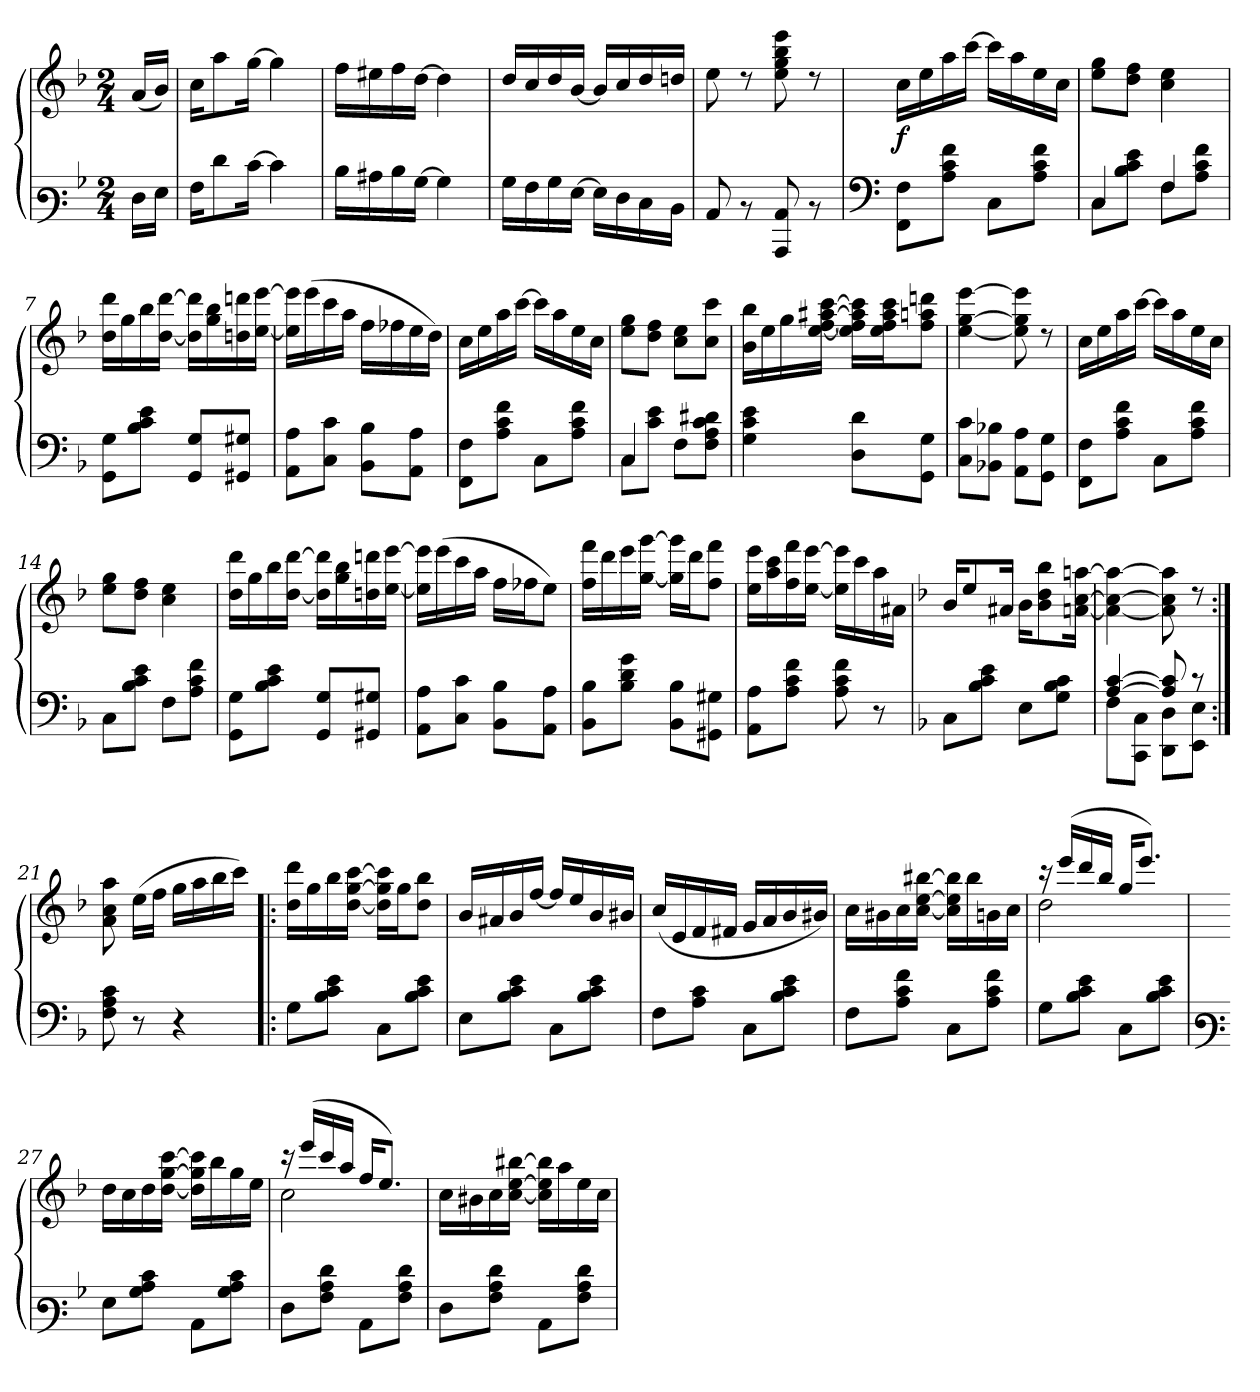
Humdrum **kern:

**kern	**kern	**dynam
*part1	*part1	*part1
*staff2	*staff1	*staff1/2
*clefF3	*clefG3	*
*k[b-]	*k[b-]	*
*M2/4	*M2/4	*
=	=	=
16F\LL	(<16f/LL	.
16G\JJ	16g/JJ)	.
=1	=1	=1
16A\KL	16a\KL	.
8f\	8ff\	.
[>16e\Jk	[>16ee\Jk	.
4e\]	4ee\]	.
=2	=2	=2
16d\LL	16dd\LL	.
16c#X\	16cc#X\	.
16d\	16dd\	.
[>16B-\JJ	[>16b-\JJ	.
4B-\]	4b-\]	.
=3	=3	=3
16B-\LL	16b-/LL	.
16A\	16a/	.
16B-\	16b-/	.
[>16G\JJ	[<16g/JJ	.
16G\LL]	16g/LL]	.
16F\	16a/	.
16E\	16b-/	.
16D\JJ	16bn/JJ	.
=4	=4	=4
8C/	8cc\	.
8rD	8rb	.
8CC/ 8C/	8cc\ 8ee\ 8gg\ 8ccc\	.
8rD	8rb	.
!!LO:LB:g=z
=5	=5	=5
*clefF4	*	*
!	!	!LO:DY:b
8FF\ 8F\L	16a\LL	f
.	16cc\	.
8A\ 8c\ 8f\J	16ff\	.
.	[>16aa\JJ	.
8C\L	16aa\LL]	.
.	16ff\	.
8A\ 8c\ 8f\J	16cc\	.
.	16a\JJ	.
=6	=6	=6
*^	*	*
4C/	8C\L	8cc\ 8ee\L	.
.	8B-\ 8c\ 8e\J	8b-\ 8dd\J	.
4F/	8F\L	4a\ 4cc\	.
.	8A\ 8c\ 8f\J	.	.
*v	*v	*	*
=7	=7	=7
8GG\ 8G\L	16b-\ 16bb-\LL	.
.	16ee\	.
8B-\ 8c\ 8e\J	16gg\	.
.	[<16b-\ [>16bb-\JJ	.
8GG/ 8G/L	16b-\] 16bb-\]LL	.
.	16ee\ 16gg\	.
8GG#X/ 8G#X/J	16bn\ 16bbn\	.
.	[<16cc\ [>16ccc\JJ	.
=8	=8	=8
8AA\ 8A\L	16cc\] 16ccc\]LL	.
.	(>16ccc\	.
8C\ 8c\J	16aa\	.
.	16ff\JJ	.
8BB-\ 8B-\L	16dd\LL	.
.	16dd-X\	.
8AA\ 8A\J	16cc\	.
.	16b-\JJ)	.
!!LO:LB:g=z
=9	=9	=9
8FF\ 8F\L	16a\LL	.
.	16cc\	.
8A\ 8c\ 8f\J	16ff\	.
.	[>16aa\JJ	.
8C\L	16aa\LL]	.
.	16ff\	.
8A\ 8c\ 8f\J	16cc\	.
.	16a\JJ	.
=10	=10	=10
*^	*	*
4C/	8C\L	8cc\ 8ee\L	.
.	8c\ 8e\J	8b-\ 8dd\J	.
4ryy	8F\L	8a\ 8cc\L	.
.	8F\ 8A\ 8c\ 8d#X\J	8a\ 8aa\J	.
*v	*v	*	*
=11	=11	=11
4G\ 4c\ 4e\	16g\ 16gg\LL	.
.	16cc\	.
.	16ee\	.
.	[<16cc\ [>16dd\ [>16ff#X\ [>16aa\JJ	.
8D\ 8d\L	16cc\] 16dd\] 16ff#\] 16aa\]LL	.
.	16cc\ 16dd\ 16ff#\ 16aa\J	.
8GG\ 8G\J	8dd\ 8ffn\ 8bbn\J	.
=12	=12	=12
8C\ 8c\L	[<4cc\ [>4ee\ [>4ccc\	.
8BB-X\ 8B-X\J	.	.
8AA\ 8A\L	8cc\] 8ee\] 8ccc\]	.
8GG\ 8G\J	8rb	.
=13	=13	=13
8FF\ 8F\L	16a\LL	.
.	16cc\	.
8A\ 8c\ 8f\J	16ff\	.
.	[>16aa\JJ	.
8C\L	16aa\LL]	.
.	16ff\	.
8A\ 8c\ 8f\J	16cc\	.
.	16a\JJ	.
!!LO:LB:g=z
=14	=14	=14
8C\L	8cc\ 8ee\L	.
8B-\ 8c\ 8e\J	8b-\ 8dd\J	.
8F\L	4a\ 4cc\	.
8A\ 8c\ 8f\J	.	.
=15	=15	=15
8GG\ 8G\L	16b-\ 16bb-\LL	.
.	16ee\	.
8B-\ 8c\ 8e\J	16gg\	.
.	[<16b-\ [>16bb-\JJ	.
8GG/ 8G/L	16b-\] 16bb-\]LL	.
.	16ee\ 16gg\	.
8GG#X/ 8G#X/J	16bn\ 16bbn\	.
.	[<16cc\ [>16ccc\JJ	.
=16	=16	=16
8AA\ 8A\L	16cc\] 16ccc\]LL	.
.	(>16ccc\	.
8C\ 8c\J	16aa\	.
.	16ff\JJ	.
8BB-\ 8B-\L	16dd\LL	.
.	16dd-X\J	.
8AA\ 8A\J	8cc\J)	.
=17	=17	=17
8BB-\ 8B-\L	16dd\ 16ddd\LL	.
.	16bb-\	.
8B-\ 8d\ 8g\J	16ccc\	.
.	[<16ee\ [>16eee\JJ	.
8BB-\ 8B-\L	16ee\] 16eee\]LL	.
.	16bb-\J	.
8GG#X\ 8G#X\J	8dd\ 8ddd\J	.
=18	=18	=18
8AA\ 8A\L	16cc\ 16ccc\LL	.
.	16ff\ 16aa\	.
8A\ 8c\ 8f\J	16dd\ 16ddd\	.
.	[<16cc\ [>16ccc\JJ	.
8A\ 8c\ 8f\	16cc\] 16ccc\]LL	.
.	16aa\	.
8r	16ff\	.
.	16f#X\JJ	.
!!LO:PB:g=z
=19	=19	=19
*k[b-]	*k[b-]	*
8C\L	16g/KL	.
.	8cc/	.
8B-\ 8c\ 8e\J	.	.
.	16f#X/Jk	.
8E\L	16g\KL	.
.	8g\ 8b-\ 8gg\	.
8G\ 8B-\ 8c\J	.	.
.	[<16fn\ [<16a\ [>16ffn\Jk	.
=20	=20	=20
*^	*	*
[>4A/ [>4c/	8F\L	4f\_< 4a\_< 4ff\_>	.
.	8CC\ 8C\J	.	.
8A/] 8c/]	8DD\ 8D\L	8f\] 8a\] 8ff\]	.
8rc	8EE\ 8E\J	8rb	.
*v	*v	*	*
=21:|!	=21:|!	=21:|!
8F\ 8A\ 8c\	8f\ 8a\ 8ff\	.
8r	(>16cc\LL	.
.	16dd\JJ	.
4r	16ee\LL	.
.	16ff\	.
.	16gg\	.
.	16aa\JJ)	.
=22!|:	=22!|:	=22!|:
8G\L	16b-\ 16bb-\LL	.
.	16ee\	.
8B-\ 8c\ 8e\J	16gg\	.
.	[<16b-\ [>16ee\ [>16aa\JJ	.
8C\L	16b-\] 16ee\] 16aa\]LL	.
.	16ee\J	.
8B-\ 8c\ 8e\J	8b-\ 8gg\J	.
!!LO:LB:g=z
=23	=23	=23
8E\L	16g/LL	.
.	16f#X/	.
8B-\ 8c\ 8e\J	16g/	.
.	[<16dd/JJ	.
8C\L	16dd/LL]	.
.	16cc/	.
8B-\ 8c\ 8e\J	16g/	.
.	16g#X/JJ	.
=24	=24	=24
8F\L	(<16a/LL	.
.	16c/	.
8A\ 8c\J	16d/	.
.	16d#X/JJ	.
8C\L	16e/LL	.
.	16f/	.
8B-\ 8c\ 8e\J	16g/	.
.	16g#X/JJ)	.
=25	=25	=25
8F\L	16a\LL	.
.	16g#X\	.
8A\ 8c\ 8f\J	16a\	.
.	[<16a\ [>16cc\ [>16gg#\JJ	.
8C\L	16a\] 16cc\] 16gg#\]LL	.
.	16gg#\	.
8A\ 8c\ 8f\J	16gn\	.
.	16a\JJ	.
=26	=26	=26
*	*^	*
8G\L	16raa	2b-\	.
.	(>16ccc/LL	.	.
8B-\ 8c\ 8e\J	16bb-/	.	.
.	16gg/JJ	.	.
8C\L	16ee/KL	.	.
.	8.ccc/J)	.	.
8B-\ 8c\ 8e\J	.	.	.
*	*v	*v	*
!!LO:LB:g=z
=27	=27	=27
*clefF3	*	*
8G\L	16b-\LL	.
.	16a\	.
8B-\ 8c\ 8e\J	16b-\	.
.	[<16b-\ [>16ee\ [>16aa\JJ	.
8C\L	16b-\] 16ee\] 16aa\]LL	.
.	16gg\	.
8B-\ 8c\ 8e\J	16ee\	.
.	16cc\JJ	.
=28	=28	=28
*	*^	*
8F\L	16rgg	2a\	.
.	(>16ccc/LL	.	.
8A\ 8c\ 8f\J	16aa/	.	.
.	16ff/JJ	.	.
8C\L	16dd/KL	.	.
.	8.cc/J)	.	.
8A\ 8c\ 8f\J	.	.	.
*	*v	*v	*
=29	=29	=29
8F\L	16a\LL	.
.	16g#X\	.
8A\ 8c\ 8f\J	16a\	.
.	[<16a\ [>16cc\ [>16gg#\JJ	.
8C\L	16a\] 16cc\] 16gg#\]LL	.
.	16ff\	.
8A\ 8c\ 8f\J	16cc\	.
.	16a\JJ	.
=	=	=
*-	*-	*-
